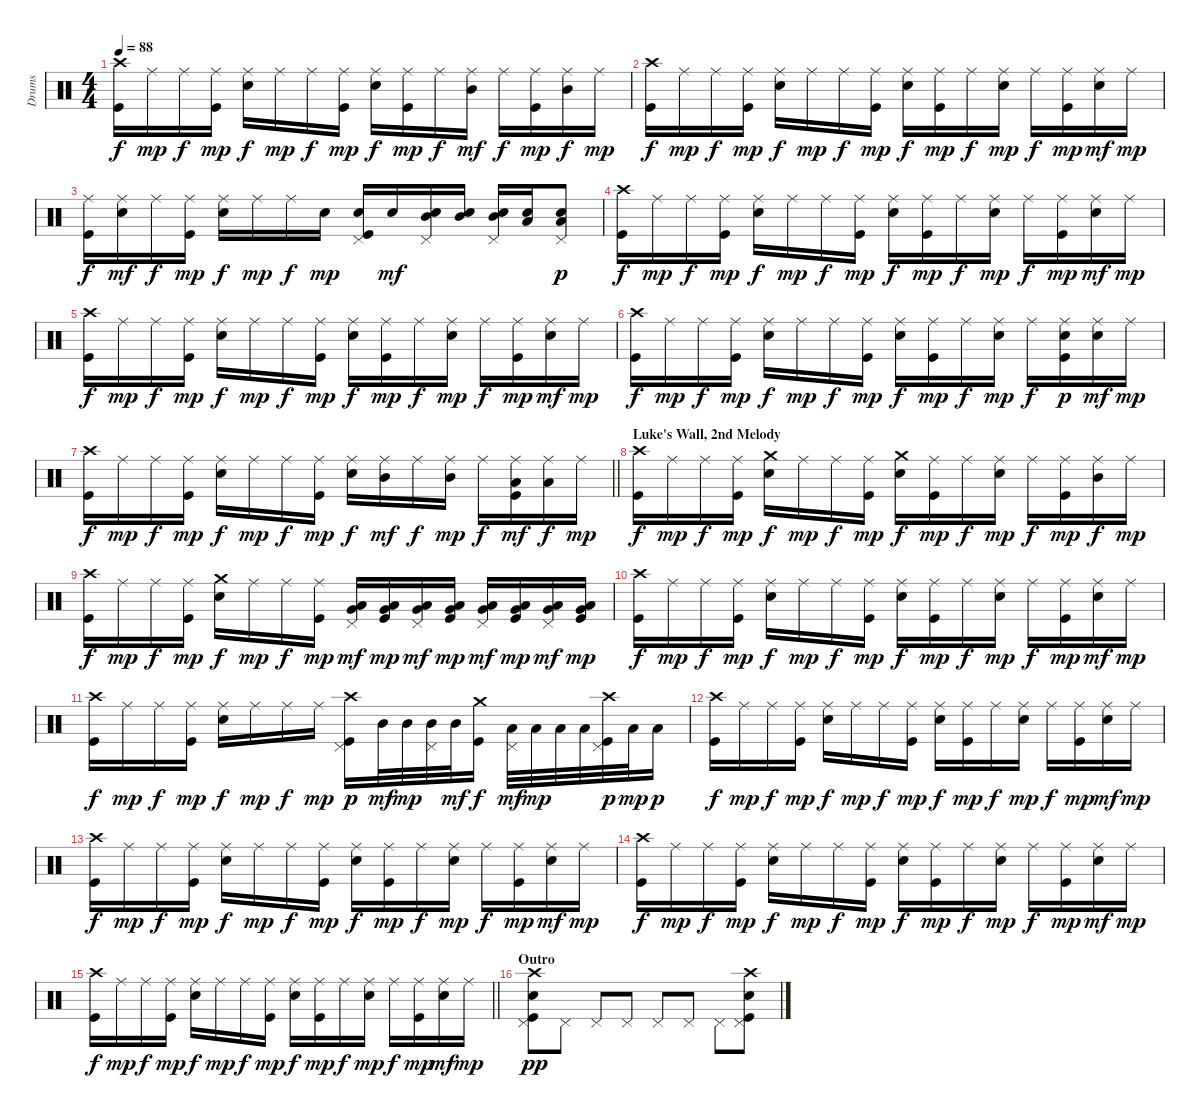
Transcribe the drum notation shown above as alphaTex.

\track ("Drums" "Drums") {instrument percussion}
\staff {score}
\articulation defaults
\ts (4 4)
\tempo 88
\clef neutral
\ks c
("Crash high (hit)" "Kick (hit)").16{dy f} "Ride (middle)".16{dy mp} "Ride (middle)".16{dy f} ("Ride (middle)" "Kick (hit)").16{dy mp} ("Ride (middle)" "Snare (hit) 2").16{dy f} "Ride (middle)".16{dy mp} "Ride (middle)".16{dy f} ("Ride (middle)" "Kick (hit)").16{dy mp} ("Ride (middle)" "Snare (hit) 2").16{dy f} ("Ride (middle)" "Kick (hit)").16{dy mp} "Ride (middle)".16{dy f} ("Ride (middle)" "Mid Tom (hit)").16{dy mf} "Ride (middle)".16{dy f} ("Ride (middle)" "Kick (hit)").16{dy mp} ("Ride (middle)" "Mid Tom (hit)").16{dy f} "Ride (middle)".16{dy mp} |
("Crash high (hit)" "Kick (hit)").16{dy f} "Ride (middle)".16{dy mp} "Ride (middle)".16{dy f} ("Ride (middle)" "Kick (hit)").16{dy mp} ("Ride (middle)" "Snare (hit) 2").16{dy f} "Ride (middle)".16{dy mp} "Ride (middle)".16{dy f} ("Ride (middle)" "Kick (hit)").16{dy mp} ("Ride (middle)" "Snare (hit) 2").16{dy f} ("Ride (middle)" "Kick (hit)").16{dy mp} "Ride (middle)".16{dy f} ("Ride (middle)" "Snare (hit) 2").16{dy mp} "Ride (middle)".16{dy f} ("Ride (middle)" "Kick (hit)").16{dy mp} ("Ride (middle)" "Snare (hit) 2").16{dy mf} "Ride (middle)".16{dy mp} |
("Ride (middle)" "Kick (hit)").16{dy f} ("Ride (middle)" "Snare (hit) 2").16{dy mf} "Ride (middle)".16{dy f} ("Ride (middle)" "Kick (hit)").16{dy mp} ("Ride (middle)" "Snare (hit) 2").16{dy f} "Ride (middle)".16{dy mp} "Ride (middle)".16{dy f} "Snare (hit) 2".16{dy mp} ("Pedal Hi-Hat (hit)" "Snare (hit) 2" "Kick (hit)").16 "Snare (hit) 2".16{dy mf} ("Pedal Hi-Hat (hit)" "Mid Tom (hit)" "Snare (hit) 2").16 ("Mid Tom (hit)" "Snare (hit) 2").16 ("Pedal Hi-Hat (hit)" "Mid Tom (hit)" "Snare (hit) 2").16 ("Low Tom (hit)" "Snare (hit) 2").16 ("Pedal Hi-Hat (hit)" "Low Tom (hit)" "Snare (hit) 2").8{dy p} |
("Crash high (hit)" "Kick (hit)").16{dy f} "Ride (middle)".16{dy mp} "Ride (middle)".16{dy f} ("Ride (middle)" "Kick (hit)").16{dy mp} ("Ride (middle)" "Snare (hit) 2").16{dy f} "Ride (middle)".16{dy mp} "Ride (middle)".16{dy f} ("Ride (middle)" "Kick (hit)").16{dy mp} ("Ride (middle)" "Snare (hit) 2").16{dy f} ("Ride (middle)" "Kick (hit)").16{dy mp} "Ride (middle)".16{dy f} ("Ride (middle)" "Snare (hit) 2").16{dy mp} "Ride (middle)".16{dy f} ("Ride (middle)" "Kick (hit)").16{dy mp} ("Ride (middle)" "Snare (hit) 2").16{dy mf} "Ride (middle)".16{dy mp} |
("Crash high (hit)" "Kick (hit)").16{dy f} "Ride (middle)".16{dy mp} "Ride (middle)".16{dy f} ("Ride (middle)" "Kick (hit)").16{dy mp} ("Ride (middle)" "Snare (hit) 2").16{dy f} "Ride (middle)".16{dy mp} "Ride (middle)".16{dy f} ("Ride (middle)" "Kick (hit)").16{dy mp} ("Ride (middle)" "Snare (hit) 2").16{dy f} ("Ride (middle)" "Kick (hit)").16{dy mp} "Ride (middle)".16{dy f} ("Ride (middle)" "Snare (hit) 2").16{dy mp} "Ride (middle)".16{dy f} ("Ride (middle)" "Kick (hit)").16{dy mp} ("Ride (middle)" "Snare (hit) 2").16{dy mf} "Ride (middle)".16{dy mp} |
("Crash high (hit)" "Kick (hit)").16{dy f} "Ride (middle)".16{dy mp} "Ride (middle)".16{dy f} ("Ride (middle)" "Kick (hit)").16{dy mp} ("Ride (middle)" "Snare (hit) 2").16{dy f} "Ride (middle)".16{dy mp} "Ride (middle)".16{dy f} ("Ride (middle)" "Kick (hit)").16{dy mp} ("Ride (middle)" "Snare (hit) 2").16{dy f} ("Ride (middle)" "Kick (hit)").16{dy mp} "Ride (middle)".16{dy f} ("Ride (middle)" "Snare (hit) 2").16{dy mp} "Ride (middle)".16{dy f} ("Ride (middle)" "Snare (hit) 2" "Kick (hit)").16{dy p} ("Ride (middle)" "Snare (hit) 2").16{dy mf} "Ride (middle)".16{dy mp} |
\barLineRight lightlight
("Crash high (hit)" "Kick (hit)").16{dy f} "Ride (middle)".16{dy mp} "Ride (middle)".16{dy f} ("Ride (middle)" "Kick (hit)").16{dy mp} ("Ride (middle)" "Snare (hit) 2").16{dy f} "Ride (middle)".16{dy mp} "Ride (middle)".16{dy f} ("Ride (middle)" "Kick (hit)").16{dy mp} ("Ride (middle)" "Snare (hit) 2").16{dy f} ("Ride (middle)" "Mid Tom (hit)").16{dy mf} "Ride (middle)".16{dy f} ("Ride (middle)" "Mid Tom (hit)").16{dy mp} "Ride (middle)".16{dy f} ("Ride (middle)" "Low Tom (hit)" "Kick (hit)").16{dy mf} ("Ride (middle)" "Low Tom (hit)").16{dy f} "Ride (middle)".16{dy mp} |
\section ("" "Luke's Wall, 2nd Melody")
("Crash high (hit)" "Kick (hit)").16{dy f} "Ride (middle)".16{dy mp} "Ride (middle)".16{dy f} ("Ride (middle)" "Kick (hit)").16{dy mp} ("Crash medium (hit)" "Snare (hit) 2").16{dy f} "Ride (middle)".16{dy mp} "Ride (middle)".16{dy f} ("Ride (middle)" "Kick (hit)").16{dy mp} ("Crash medium (hit)" "Snare (hit) 2").16{dy f} ("Ride (middle)" "Kick (hit)").16{dy mp} "Ride (middle)".16{dy f} ("Ride (middle)" "Snare (hit) 2").16{dy mp} "Ride (middle)".16{dy f} ("Ride (middle)" "Kick (hit)").16{dy mp} ("Ride (middle)" "Mid Tom (hit)").16{dy f} "Ride (middle)".16{dy mp} |
("Crash high (hit)" "Kick (hit)").16{dy f} "Ride (middle)".16{dy mp} "Ride (middle)".16{dy f} ("Ride (middle)" "Kick (hit)").16{dy mp} ("Crash medium (hit)" "Snare (hit) 2").16{dy f} "Ride (middle)".16{dy mp} "Ride (middle)".16{dy f} ("Ride (middle)" "Kick (hit)").16{dy mp} ("Pedal Hi-Hat (hit)" "Very Low Tom (hit)" "Low Tom (hit)").16{dy mf} ("Very Low Tom (hit)" "Low Tom (hit)" "Kick (hit)").16{dy mp} ("Pedal Hi-Hat (hit)" "Very Low Tom (hit)" "Low Tom (hit)").16{dy mf} ("Very Low Tom (hit)" "Low Tom (hit)" "Kick (hit)").16{dy mp} ("Pedal Hi-Hat (hit)" "Very Low Tom (hit)" "Low Tom (hit)").16{dy mf} ("Very Low Tom (hit)" "Low Tom (hit)" "Kick (hit)").16{dy mp} ("Pedal Hi-Hat (hit)" "Very Low Tom (hit)" "Low Tom (hit)").16{dy mf} ("Very Low Tom (hit)" "Low Tom (hit)" "Kick (hit)").16{dy mp} |
("Crash high (hit)" "Kick (hit)").16{dy f} "Ride (middle)".16{dy mp} "Ride (middle)".16{dy f} ("Ride (middle)" "Kick (hit)").16{dy mp} ("Ride (middle)" "Snare (hit) 2").16{dy f} "Ride (middle)".16{dy mp} "Ride (middle)".16{dy f} ("Ride (middle)" "Kick (hit)").16{dy mp} ("Ride (middle)" "Snare (hit) 2").16{dy f} ("Ride (middle)" "Kick (hit)").16{dy mp} "Ride (middle)".16{dy f} ("Ride (middle)" "Snare (hit) 2").16{dy mp} "Ride (middle)".16{dy f} ("Ride (middle)" "Kick (hit)").16{dy mp} ("Ride (middle)" "Snare (hit) 2").16{dy mf} "Ride (middle)".16{dy mp} |
("Crash high (hit)" "Kick (hit)").16{dy f} "Ride (middle)".16{dy mp} "Ride (middle)".16{dy f} ("Ride (middle)" "Kick (hit)").16{dy mp} ("Ride (middle)" "Snare (hit) 2").16{dy f} "Ride (middle)".16{dy mp} "Ride (middle)".16{dy f} "Ride (middle)".16{dy mp} ("Crash high (hit)" "Pedal Hi-Hat (hit)" "Kick (hit)").16{dy p} "Mid Tom (hit)".32{dy mf} "Mid Tom (hit)".32{dy mp} ("Pedal Hi-Hat (hit)" "Mid Tom (hit)").32 "Mid Tom (hit)".32{dy mf} ("Crash medium (hit)" "Kick (hit)").16{dy f} ("Pedal Hi-Hat (hit)" "Low Tom (hit)").32{dy mf} "Low Tom (hit)".32{dy mp} "Low Tom (hit)".32 "Low Tom (hit)".32 ("Crash high (hit)" "Pedal Hi-Hat (hit)" "Kick (hit)").32{dy p} "Low Tom (hit)".32{dy mp} "Low Tom (hit)".16{dy p} |
("Crash high (hit)" "Kick (hit)").16{dy f} "Ride (middle)".16{dy mp} "Ride (middle)".16{dy f} ("Ride (middle)" "Kick (hit)").16{dy mp} ("Ride (middle)" "Snare (hit) 2").16{dy f} "Ride (middle)".16{dy mp} "Ride (middle)".16{dy f} ("Ride (middle)" "Kick (hit)").16{dy mp} ("Ride (middle)" "Snare (hit) 2").16{dy f} ("Ride (middle)" "Kick (hit)").16{dy mp} "Ride (middle)".16{dy f} ("Ride (middle)" "Snare (hit) 2").16{dy mp} "Ride (middle)".16{dy f} ("Ride (middle)" "Kick (hit)").16{dy mp} ("Ride (middle)" "Snare (hit) 2").16{dy mf} "Ride (middle)".16{dy mp} |
("Crash high (hit)" "Kick (hit)").16{dy f} "Ride (middle)".16{dy mp} "Ride (middle)".16{dy f} ("Ride (middle)" "Kick (hit)").16{dy mp} ("Ride (middle)" "Snare (hit) 2").16{dy f} "Ride (middle)".16{dy mp} "Ride (middle)".16{dy f} ("Ride (middle)" "Kick (hit)").16{dy mp} ("Ride (middle)" "Snare (hit) 2").16{dy f} ("Ride (middle)" "Kick (hit)").16{dy mp} "Ride (middle)".16{dy f} ("Ride (middle)" "Snare (hit) 2").16{dy mp} "Ride (middle)".16{dy f} ("Ride (middle)" "Kick (hit)").16{dy mp} ("Ride (middle)" "Snare (hit) 2").16{dy mf} "Ride (middle)".16{dy mp} |
("Crash high (hit)" "Kick (hit)").16{dy f} "Ride (middle)".16{dy mp} "Ride (middle)".16{dy f} ("Ride (middle)" "Kick (hit)").16{dy mp} ("Ride (middle)" "Snare (hit) 2").16{dy f} "Ride (middle)".16{dy mp} "Ride (middle)".16{dy f} ("Ride (middle)" "Kick (hit)").16{dy mp} ("Ride (middle)" "Snare (hit) 2").16{dy f} ("Ride (middle)" "Kick (hit)").16{dy mp} "Ride (middle)".16{dy f} ("Ride (middle)" "Snare (hit) 2").16{dy mp} "Ride (middle)".16{dy f} ("Ride (middle)" "Kick (hit)").16{dy mp} ("Ride (middle)" "Snare (hit) 2").16{dy mf} "Ride (middle)".16{dy mp} |
\barLineRight lightlight
("Crash high (hit)" "Kick (hit)").16{dy f} "Ride (middle)".16{dy mp} "Ride (middle)".16{dy f} ("Ride (middle)" "Kick (hit)").16{dy mp} ("Ride (middle)" "Snare (hit) 2").16{dy f} "Ride (middle)".16{dy mp} "Ride (middle)".16{dy f} ("Ride (middle)" "Kick (hit)").16{dy mp} ("Ride (middle)" "Snare (hit) 2").16{dy f} ("Ride (middle)" "Kick (hit)").16{dy mp} "Ride (middle)".16{dy f} ("Ride (middle)" "Snare (hit) 2").16{dy mp} "Ride (middle)".16{dy f} ("Ride (middle)" "Kick (hit)").16{dy mp} ("Ride (middle)" "Snare (hit) 2").16{dy mf} "Ride (middle)".16{dy mp} |
\section ("" "Outro")
("Crash high (hit)" "Pedal Hi-Hat (hit)" "Snare (hit) 2" "Kick (hit)").8{dy pp volume 10} "Pedal Hi-Hat (hit)".8 "Pedal Hi-Hat (hit)".8 "Pedal Hi-Hat (hit)".8 "Pedal Hi-Hat (hit)".8 "Pedal Hi-Hat (hit)".8 "Pedal Hi-Hat (hit)".8 ("Crash high (hit)" "Pedal Hi-Hat (hit)" "Snare (hit) 2" "Kick (hit)").8
